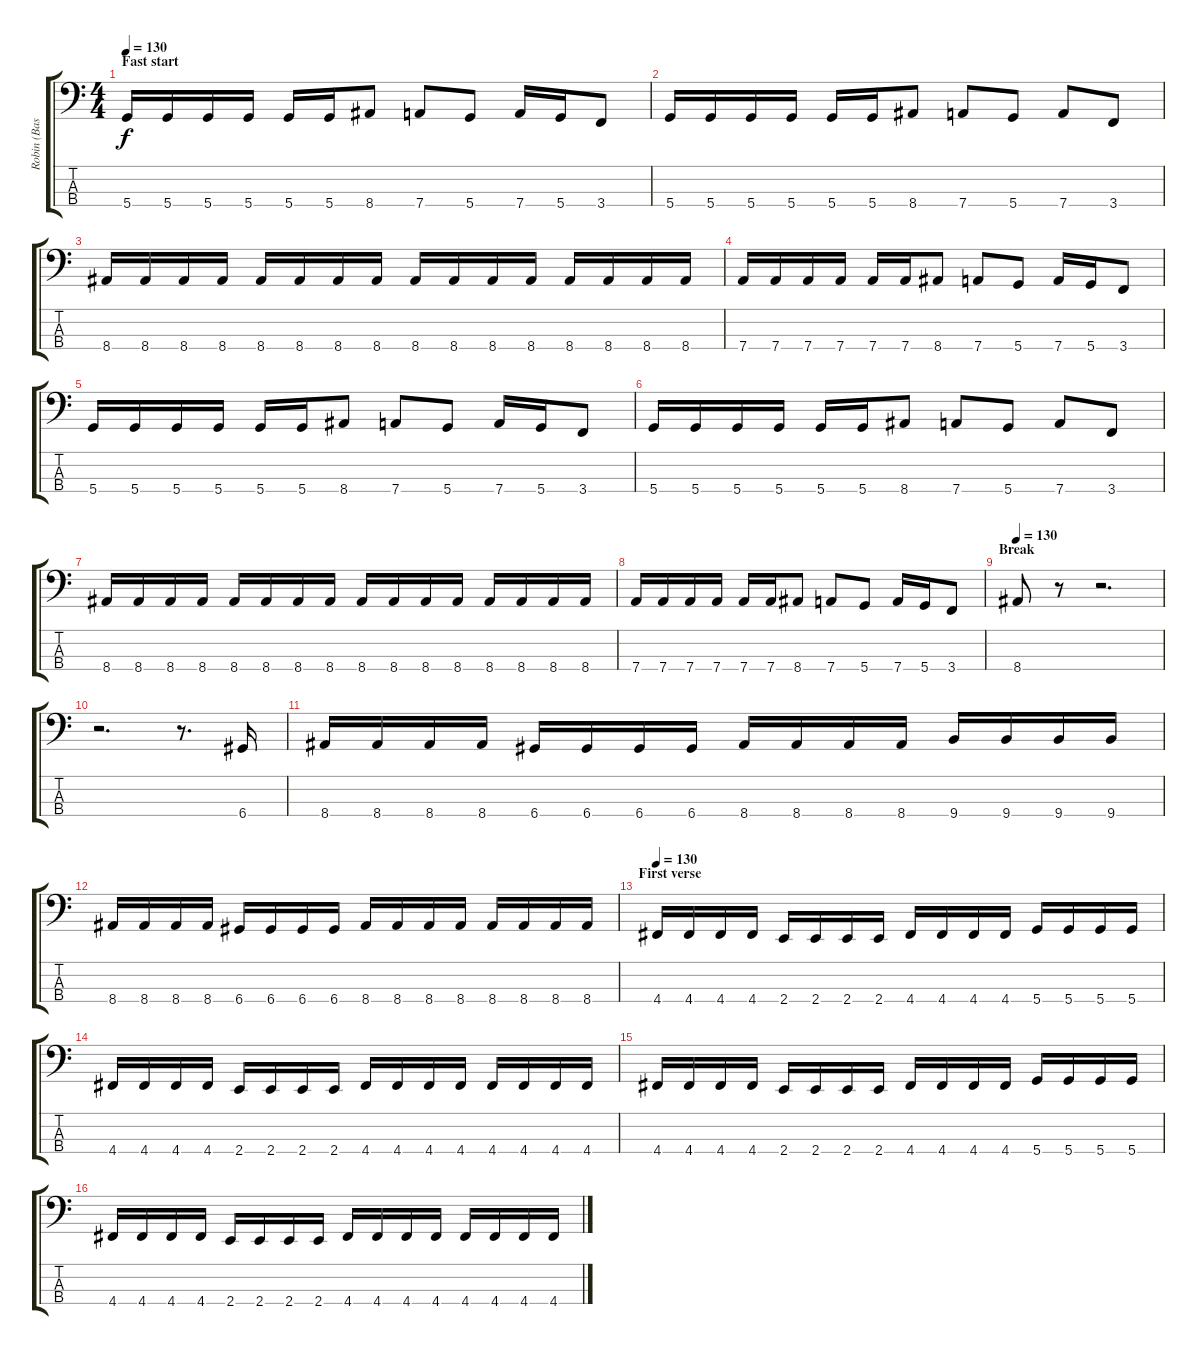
\track ("Robin (Bass)" "Robin (Bas") {instrument electricbassfinger}
\staff {score tabs}
\tuning (F2 C2 G1 D1) {hide}
\ts (4 4)
\section ("" "Fast start")
\tempo 130
\clef f4
\ks c
5.4.16{dy f} 5.4.16 5.4.16 5.4.16 5.4.16 5.4.16 8.4.8 7.4.8 5.4.8 7.4.16 5.4.16 3.4.8 |
5.4.16 5.4.16 5.4.16 5.4.16 5.4.16 5.4.16 8.4.8 7.4.8 5.4.8 7.4.8 3.4.8 |
8.4.16 8.4.16 8.4.16 8.4.16 8.4.16 8.4.16 8.4.16 8.4.16 8.4.16 8.4.16 8.4.16 8.4.16 8.4.16 8.4.16 8.4.16 8.4.16 |
7.4.16 7.4.16 7.4.16 7.4.16 7.4.16 7.4.16 8.4.8 7.4.8 5.4.8 7.4.16 5.4.16 3.4.8 |
5.4.16 5.4.16 5.4.16 5.4.16 5.4.16 5.4.16 8.4.8 7.4.8 5.4.8 7.4.16 5.4.16 3.4.8 |
5.4.16 5.4.16 5.4.16 5.4.16 5.4.16 5.4.16 8.4.8 7.4.8 5.4.8 7.4.8 3.4.8 |
8.4.16 8.4.16 8.4.16 8.4.16 8.4.16 8.4.16 8.4.16 8.4.16 8.4.16 8.4.16 8.4.16 8.4.16 8.4.16 8.4.16 8.4.16 8.4.16 |
7.4.16 7.4.16 7.4.16 7.4.16 7.4.16 7.4.16 8.4.8 7.4.8 5.4.8 7.4.16 5.4.16 3.4.8 |
\section ("" "Break")
\tempo 130
8.4.8 r.8 r.2{d} |
r.2{d} r.8{d} 6.4.16 |
8.4.16 8.4.16 8.4.16 8.4.16 6.4.16 6.4.16 6.4.16 6.4.16 8.4.16 8.4.16 8.4.16 8.4.16 9.4.16 9.4.16 9.4.16 9.4.16 |
8.4.16 8.4.16 8.4.16 8.4.16 6.4.16 6.4.16 6.4.16 6.4.16 8.4.16 8.4.16 8.4.16 8.4.16 8.4.16 8.4.16 8.4.16 8.4.16 |
\section ("" "First verse")
\tempo 130
4.4.16 4.4.16 4.4.16 4.4.16 2.4.16 2.4.16 2.4.16 2.4.16 4.4.16 4.4.16 4.4.16 4.4.16 5.4.16 5.4.16 5.4.16 5.4.16 |
4.4.16 4.4.16 4.4.16 4.4.16 2.4.16 2.4.16 2.4.16 2.4.16 4.4.16 4.4.16 4.4.16 4.4.16 4.4.16 4.4.16 4.4.16 4.4.16 |
4.4.16 4.4.16 4.4.16 4.4.16 2.4.16 2.4.16 2.4.16 2.4.16 4.4.16 4.4.16 4.4.16 4.4.16 5.4.16 5.4.16 5.4.16 5.4.16 |
4.4.16 4.4.16 4.4.16 4.4.16 2.4.16 2.4.16 2.4.16 2.4.16 4.4.16 4.4.16 4.4.16 4.4.16 4.4.16 4.4.16 4.4.16 4.4.16
